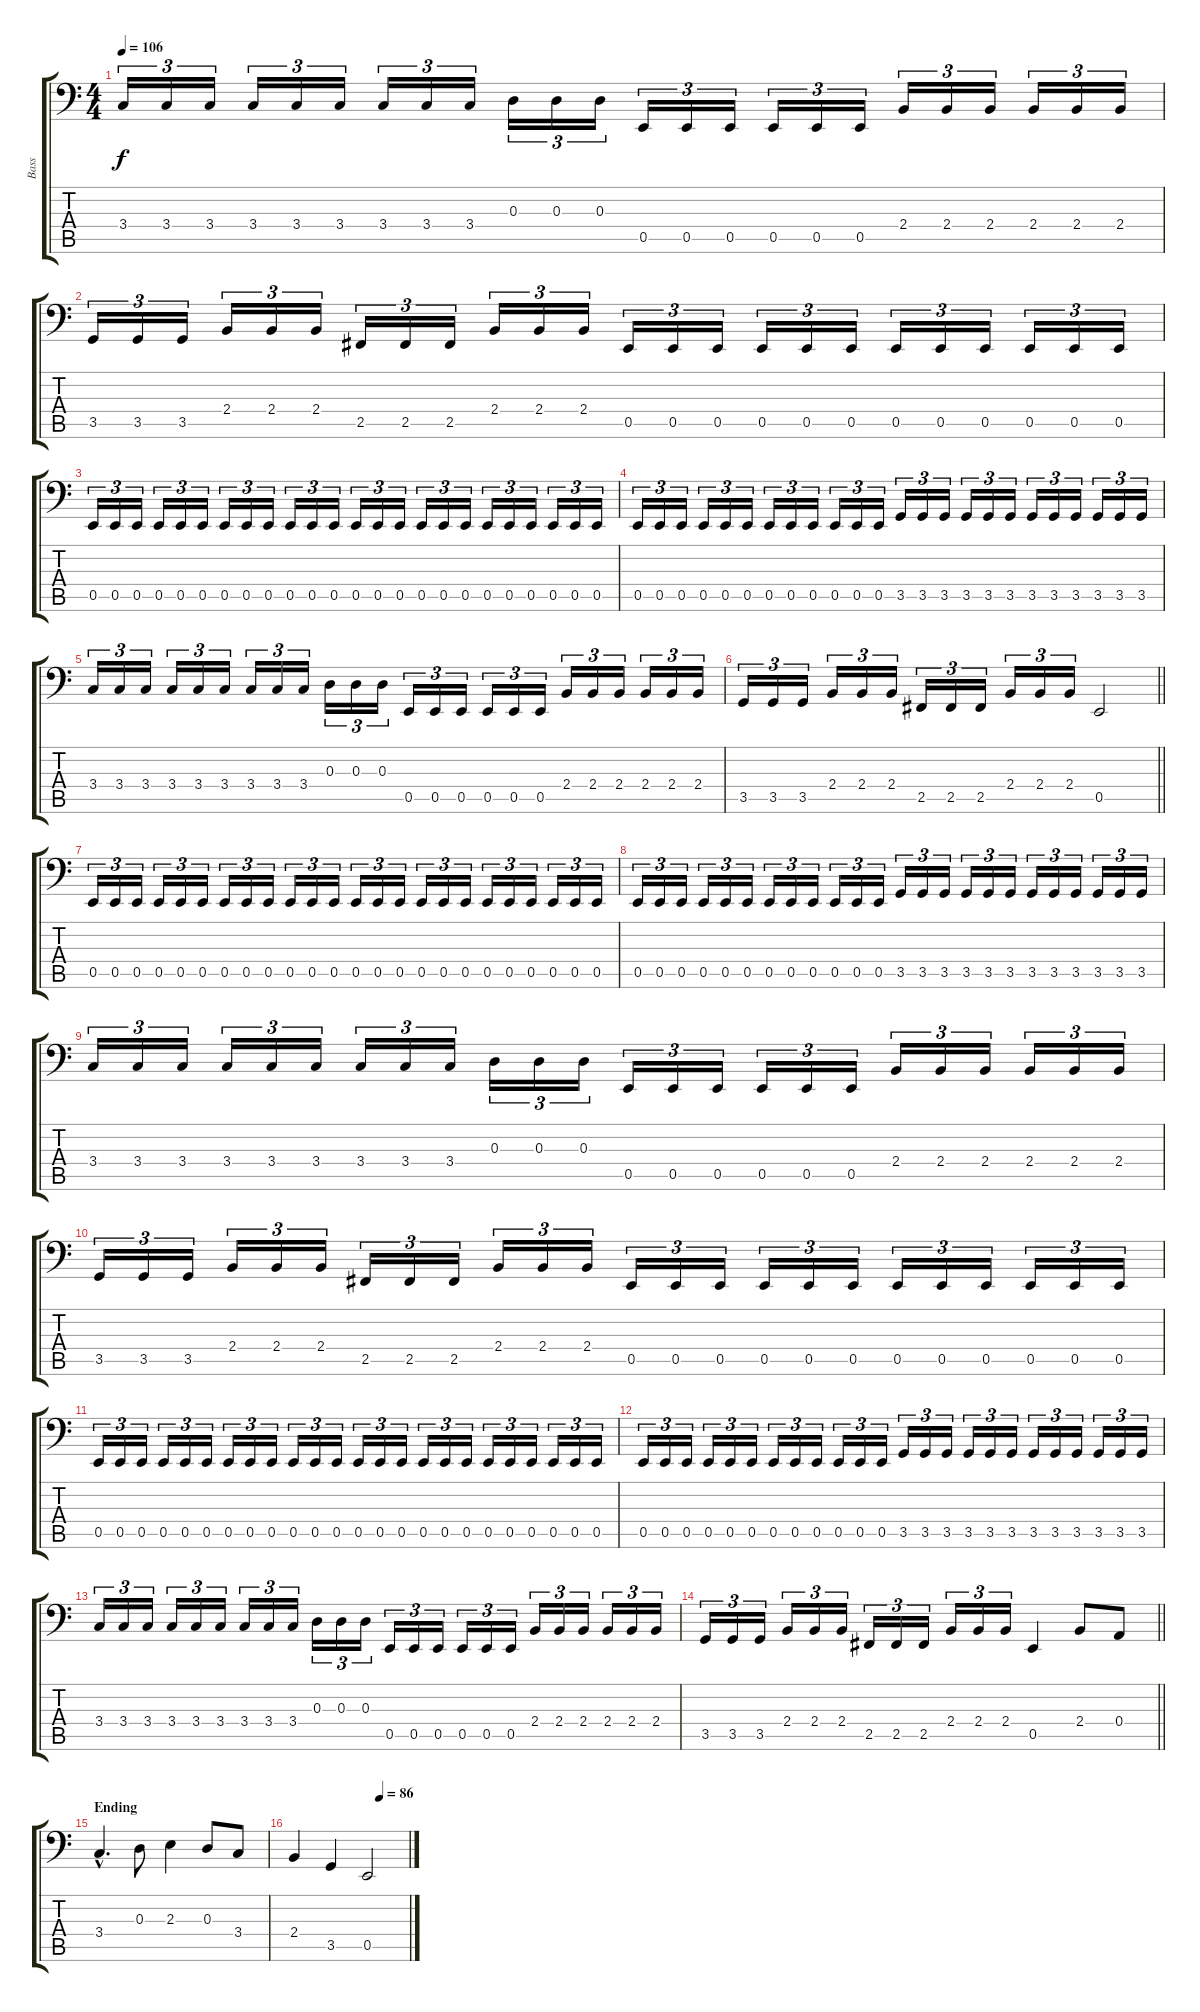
\track ("Bass" "Bass") {instrument electricbassfinger}
\staff {score tabs}
\tuning (C3 G2 D2 A1 E1 B0) {hide}
\ts (4 4)
\tempo 106
\clef f4
\ks c
3.4.16{tu (3 2) dy f} 3.4.16{tu (3 2)} 3.4.16{tu (3 2)} 3.4.16{tu (3 2)} 3.4.16{tu (3 2)} 3.4.16{tu (3 2)} 3.4.16{tu (3 2)} 3.4.16{tu (3 2)} 3.4.16{tu (3 2)} 0.3.16{tu (3 2)} 0.3.16{tu (3 2)} 0.3.16{tu (3 2)} 0.5.16{tu (3 2)} 0.5.16{tu (3 2)} 0.5.16{tu (3 2)} 0.5.16{tu (3 2)} 0.5.16{tu (3 2)} 0.5.16{tu (3 2)} 2.4.16{tu (3 2)} 2.4.16{tu (3 2)} 2.4.16{tu (3 2)} 2.4.16{tu (3 2)} 2.4.16{tu (3 2)} 2.4.16{tu (3 2)} |
3.5.16{tu (3 2)} 3.5.16{tu (3 2)} 3.5.16{tu (3 2)} 2.4.16{tu (3 2)} 2.4.16{tu (3 2)} 2.4.16{tu (3 2)} 2.5.16{tu (3 2)} 2.5.16{tu (3 2)} 2.5.16{tu (3 2)} 2.4.16{tu (3 2)} 2.4.16{tu (3 2)} 2.4.16{tu (3 2)} 0.5.16{tu (3 2)} 0.5.16{tu (3 2)} 0.5.16{tu (3 2)} 0.5.16{tu (3 2)} 0.5.16{tu (3 2)} 0.5.16{tu (3 2)} 0.5.16{tu (3 2)} 0.5.16{tu (3 2)} 0.5.16{tu (3 2)} 0.5.16{tu (3 2)} 0.5.16{tu (3 2)} 0.5.16{tu (3 2)} |
0.5.16{tu (3 2)} 0.5.16{tu (3 2)} 0.5.16{tu (3 2)} 0.5.16{tu (3 2)} 0.5.16{tu (3 2)} 0.5.16{tu (3 2)} 0.5.16{tu (3 2)} 0.5.16{tu (3 2)} 0.5.16{tu (3 2)} 0.5.16{tu (3 2)} 0.5.16{tu (3 2)} 0.5.16{tu (3 2)} 0.5.16{tu (3 2)} 0.5.16{tu (3 2)} 0.5.16{tu (3 2)} 0.5.16{tu (3 2)} 0.5.16{tu (3 2)} 0.5.16{tu (3 2)} 0.5.16{tu (3 2)} 0.5.16{tu (3 2)} 0.5.16{tu (3 2)} 0.5.16{tu (3 2)} 0.5.16{tu (3 2)} 0.5.16{tu (3 2)} |
0.5.16{tu (3 2)} 0.5.16{tu (3 2)} 0.5.16{tu (3 2)} 0.5.16{tu (3 2)} 0.5.16{tu (3 2)} 0.5.16{tu (3 2)} 0.5.16{tu (3 2)} 0.5.16{tu (3 2)} 0.5.16{tu (3 2)} 0.5.16{tu (3 2)} 0.5.16{tu (3 2)} 0.5.16{tu (3 2)} 3.5.16{tu (3 2)} 3.5.16{tu (3 2)} 3.5.16{tu (3 2)} 3.5.16{tu (3 2)} 3.5.16{tu (3 2)} 3.5.16{tu (3 2)} 3.5.16{tu (3 2)} 3.5.16{tu (3 2)} 3.5.16{tu (3 2)} 3.5.16{tu (3 2)} 3.5.16{tu (3 2)} 3.5.16{tu (3 2)} |
3.4.16{tu (3 2)} 3.4.16{tu (3 2)} 3.4.16{tu (3 2)} 3.4.16{tu (3 2)} 3.4.16{tu (3 2)} 3.4.16{tu (3 2)} 3.4.16{tu (3 2)} 3.4.16{tu (3 2)} 3.4.16{tu (3 2)} 0.3.16{tu (3 2)} 0.3.16{tu (3 2)} 0.3.16{tu (3 2)} 0.5.16{tu (3 2)} 0.5.16{tu (3 2)} 0.5.16{tu (3 2)} 0.5.16{tu (3 2)} 0.5.16{tu (3 2)} 0.5.16{tu (3 2)} 2.4.16{tu (3 2)} 2.4.16{tu (3 2)} 2.4.16{tu (3 2)} 2.4.16{tu (3 2)} 2.4.16{tu (3 2)} 2.4.16{tu (3 2)} |
\barLineRight lightlight
3.5.16{tu (3 2)} 3.5.16{tu (3 2)} 3.5.16{tu (3 2)} 2.4.16{tu (3 2)} 2.4.16{tu (3 2)} 2.4.16{tu (3 2)} 2.5.16{tu (3 2)} 2.5.16{tu (3 2)} 2.5.16{tu (3 2)} 2.4.16{tu (3 2)} 2.4.16{tu (3 2)} 2.4.16{tu (3 2)} 0.5.2 |
\section ("" "")
0.5.16{tu (3 2)} 0.5.16{tu (3 2)} 0.5.16{tu (3 2)} 0.5.16{tu (3 2)} 0.5.16{tu (3 2)} 0.5.16{tu (3 2)} 0.5.16{tu (3 2)} 0.5.16{tu (3 2)} 0.5.16{tu (3 2)} 0.5.16{tu (3 2)} 0.5.16{tu (3 2)} 0.5.16{tu (3 2)} 0.5.16{tu (3 2)} 0.5.16{tu (3 2)} 0.5.16{tu (3 2)} 0.5.16{tu (3 2)} 0.5.16{tu (3 2)} 0.5.16{tu (3 2)} 0.5.16{tu (3 2)} 0.5.16{tu (3 2)} 0.5.16{tu (3 2)} 0.5.16{tu (3 2)} 0.5.16{tu (3 2)} 0.5.16{tu (3 2)} |
0.5.16{tu (3 2)} 0.5.16{tu (3 2)} 0.5.16{tu (3 2)} 0.5.16{tu (3 2)} 0.5.16{tu (3 2)} 0.5.16{tu (3 2)} 0.5.16{tu (3 2)} 0.5.16{tu (3 2)} 0.5.16{tu (3 2)} 0.5.16{tu (3 2)} 0.5.16{tu (3 2)} 0.5.16{tu (3 2)} 3.5.16{tu (3 2)} 3.5.16{tu (3 2)} 3.5.16{tu (3 2)} 3.5.16{tu (3 2)} 3.5.16{tu (3 2)} 3.5.16{tu (3 2)} 3.5.16{tu (3 2)} 3.5.16{tu (3 2)} 3.5.16{tu (3 2)} 3.5.16{tu (3 2)} 3.5.16{tu (3 2)} 3.5.16{tu (3 2)} |
3.4.16{tu (3 2)} 3.4.16{tu (3 2)} 3.4.16{tu (3 2)} 3.4.16{tu (3 2)} 3.4.16{tu (3 2)} 3.4.16{tu (3 2)} 3.4.16{tu (3 2)} 3.4.16{tu (3 2)} 3.4.16{tu (3 2)} 0.3.16{tu (3 2)} 0.3.16{tu (3 2)} 0.3.16{tu (3 2)} 0.5.16{tu (3 2)} 0.5.16{tu (3 2)} 0.5.16{tu (3 2)} 0.5.16{tu (3 2)} 0.5.16{tu (3 2)} 0.5.16{tu (3 2)} 2.4.16{tu (3 2)} 2.4.16{tu (3 2)} 2.4.16{tu (3 2)} 2.4.16{tu (3 2)} 2.4.16{tu (3 2)} 2.4.16{tu (3 2)} |
3.5.16{tu (3 2)} 3.5.16{tu (3 2)} 3.5.16{tu (3 2)} 2.4.16{tu (3 2)} 2.4.16{tu (3 2)} 2.4.16{tu (3 2)} 2.5.16{tu (3 2)} 2.5.16{tu (3 2)} 2.5.16{tu (3 2)} 2.4.16{tu (3 2)} 2.4.16{tu (3 2)} 2.4.16{tu (3 2)} 0.5.16{tu (3 2)} 0.5.16{tu (3 2)} 0.5.16{tu (3 2)} 0.5.16{tu (3 2)} 0.5.16{tu (3 2)} 0.5.16{tu (3 2)} 0.5.16{tu (3 2)} 0.5.16{tu (3 2)} 0.5.16{tu (3 2)} 0.5.16{tu (3 2)} 0.5.16{tu (3 2)} 0.5.16{tu (3 2)} |
0.5.16{tu (3 2)} 0.5.16{tu (3 2)} 0.5.16{tu (3 2)} 0.5.16{tu (3 2)} 0.5.16{tu (3 2)} 0.5.16{tu (3 2)} 0.5.16{tu (3 2)} 0.5.16{tu (3 2)} 0.5.16{tu (3 2)} 0.5.16{tu (3 2)} 0.5.16{tu (3 2)} 0.5.16{tu (3 2)} 0.5.16{tu (3 2)} 0.5.16{tu (3 2)} 0.5.16{tu (3 2)} 0.5.16{tu (3 2)} 0.5.16{tu (3 2)} 0.5.16{tu (3 2)} 0.5.16{tu (3 2)} 0.5.16{tu (3 2)} 0.5.16{tu (3 2)} 0.5.16{tu (3 2)} 0.5.16{tu (3 2)} 0.5.16{tu (3 2)} |
0.5.16{tu (3 2)} 0.5.16{tu (3 2)} 0.5.16{tu (3 2)} 0.5.16{tu (3 2)} 0.5.16{tu (3 2)} 0.5.16{tu (3 2)} 0.5.16{tu (3 2)} 0.5.16{tu (3 2)} 0.5.16{tu (3 2)} 0.5.16{tu (3 2)} 0.5.16{tu (3 2)} 0.5.16{tu (3 2)} 3.5.16{tu (3 2)} 3.5.16{tu (3 2)} 3.5.16{tu (3 2)} 3.5.16{tu (3 2)} 3.5.16{tu (3 2)} 3.5.16{tu (3 2)} 3.5.16{tu (3 2)} 3.5.16{tu (3 2)} 3.5.16{tu (3 2)} 3.5.16{tu (3 2)} 3.5.16{tu (3 2)} 3.5.16{tu (3 2)} |
3.4.16{tu (3 2)} 3.4.16{tu (3 2)} 3.4.16{tu (3 2)} 3.4.16{tu (3 2)} 3.4.16{tu (3 2)} 3.4.16{tu (3 2)} 3.4.16{tu (3 2)} 3.4.16{tu (3 2)} 3.4.16{tu (3 2)} 0.3.16{tu (3 2)} 0.3.16{tu (3 2)} 0.3.16{tu (3 2)} 0.5.16{tu (3 2)} 0.5.16{tu (3 2)} 0.5.16{tu (3 2)} 0.5.16{tu (3 2)} 0.5.16{tu (3 2)} 0.5.16{tu (3 2)} 2.4.16{tu (3 2)} 2.4.16{tu (3 2)} 2.4.16{tu (3 2)} 2.4.16{tu (3 2)} 2.4.16{tu (3 2)} 2.4.16{tu (3 2)} |
\barLineRight lightlight
3.5.16{tu (3 2)} 3.5.16{tu (3 2)} 3.5.16{tu (3 2)} 2.4.16{tu (3 2)} 2.4.16{tu (3 2)} 2.4.16{tu (3 2)} 2.5.16{tu (3 2)} 2.5.16{tu (3 2)} 2.5.16{tu (3 2)} 2.4.16{tu (3 2)} 2.4.16{tu (3 2)} 2.4.16{tu (3 2)} 0.5.4 2.4.8 0.4.8 |
\section ("" "Ending")
3.4{hac}.4{d} 0.3.8 2.3.4 0.3.8 3.4.8 |
\tempo (86 0.75)
2.4.4 3.5.4 0.5.2
